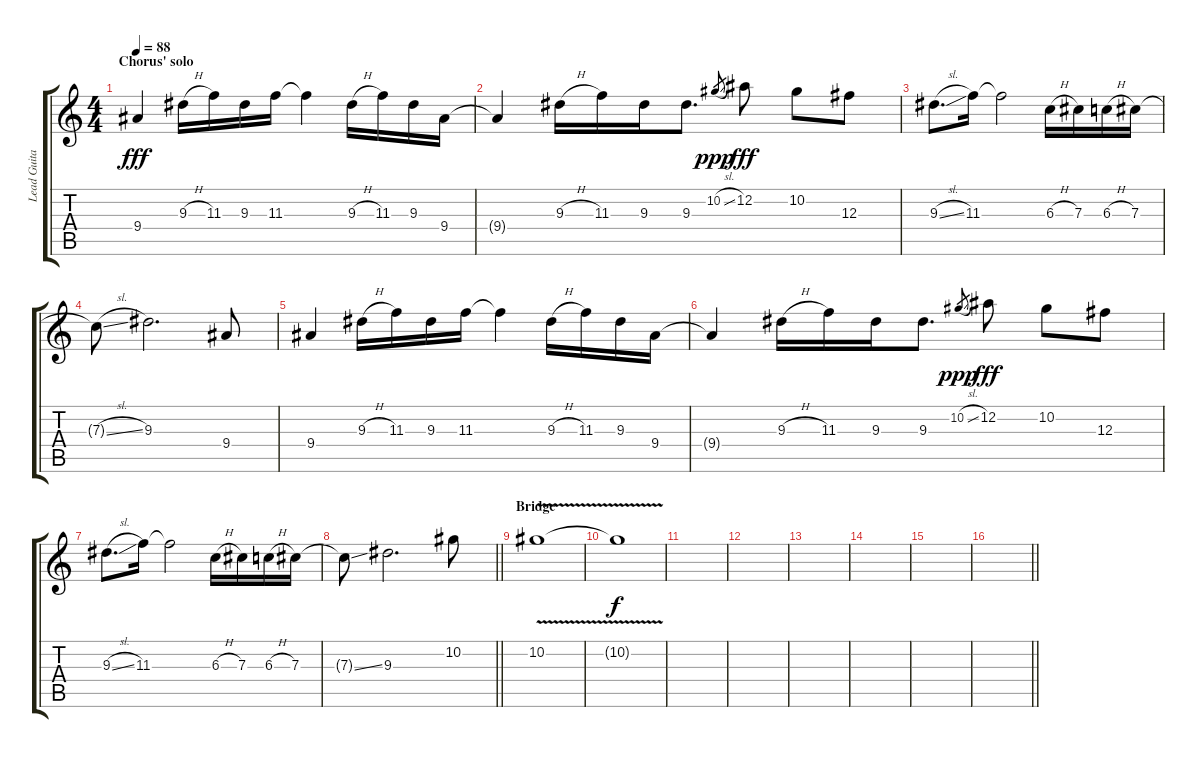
\track ("Lead Guitar #1" "Lead Guita") {instrument overdrivenguitar}
\staff {score tabs}
\tuning (Eb4 Bb3 Gb3 Db3 Ab2 Db2) {hide}
\ts (4 4)
\section ("" "Chorus' solo")
\tempo 88
\clef g2
\ks c
9.4.4{dy fff} 9.3{h}.16 11.3.16 9.3.16 11.3.16 11.3{t}.4 9.3{h}.16 11.3.16 9.3.16 9.4.16 |
9.4{t}.4 9.3{h}.16 11.3.16 9.3.16 9.3.8{d} 10.2{sl}.8{gr dy ppp} 12.2.8{dy fff} 10.2.8 12.3.8 |
9.3{sl}.8{d} 11.3.16 11.3{t}.2 6.3{h}.16 7.3.16 6.3{h}.16 7.3.16 |
7.3{sl t}.8 9.3.2{d} 9.4.8 |
9.4.4 9.3{h}.16 11.3.16 9.3.16 11.3.16 11.3{t}.4 9.3{h}.16 11.3.16 9.3.16 9.4.16 |
9.4{t}.4 9.3{h}.16 11.3.16 9.3.16 9.3.8{d} 10.2{sl}.8{gr dy ppp} 12.2.8{dy fff} 10.2.8 12.3.8 |
9.3{sl}.8{d} 11.3.16 11.3{t}.2 6.3{h}.16 7.3.16 6.3{h}.16 7.3.16 |
\barLineRight lightlight
7.3{ss t}.8 9.3.2{d} 10.2.8 |
\section ("" "Bridge")
10.2{v}.1 |
10.2{t}.1{dy f volume 0} |
|
|
|
|
|
\barLineRight lightlight
